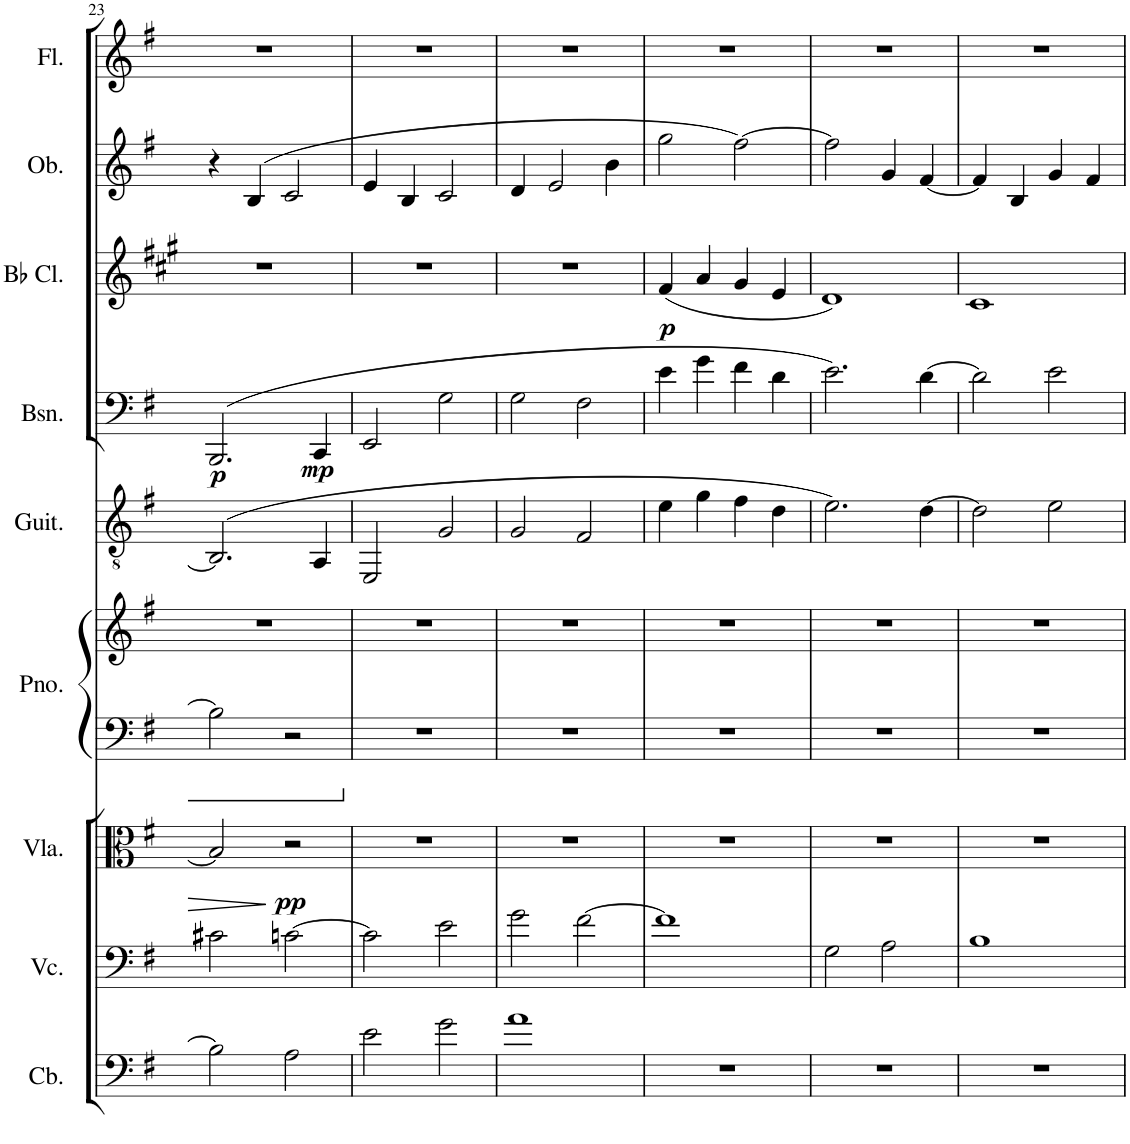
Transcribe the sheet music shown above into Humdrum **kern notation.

**kern	**kern	**kern	**dynam	**kern	**kern	**kern	**kern	**dynam	**kern	**dynam	**kern	**kern
*part9	*part8	*part7	*part7	*part6	*part6	*part5	*part4	*part4	*part3	*part3	*part2	*part1
*staff10	*staff9	*staff8	*staff8	*staff7	*staff6	*staff5	*staff4	*staff4	*staff3	*staff3	*staff2	*staff1
*I"Contrabass	*I"Violoncello	*I"Viola	*	*I"Piano	*	*I"Classical Guitar	*I"Bassoon	*	*I"Bb Clarinet	*	*I"Oboe	*I"Flute
*I'Cb.	*I'Vc.	*I'Vla.	*	*I'Pno.	*	*I'Guit.	*I'Bsn.	*	*I'Bb Cl.	*	*I'Ob.	*I'Fl.
!!LO:PB:g=z
*clefF4	*clefF4	*clefC3	*	*clefF4	*clefG2	*clefGv2	*clefF4	*	*clefG2	*	*clefG2	*clefG2
*Trd7c12	*	*	*	*	*	*	*	*	*Trd1c2	*	*	*
*k[f#]	*k[f#]	*k[f#]	*	*k[f#]	*k[f#]	*k[f#]	*k[f#]	*	*k[f#c#g#]	*	*k[f#]	*k[f#]
*M4/4	*M4/4	*M4/4	*	*M4/4	*M4/4	*M4/4	*M4/4	*	*M4/4	*	*M4/4	*M4/4
=23	=23	=23	=23	=23	=23	=23	=23	=23	=23	=23	=23	=23
!	!	!	!	!	!	!	!	!LO:DY:b	!	!	!	!
2B\]	2c#X\	2B/]	.	2B\]	1r	(>2.BB/]	(>2.BBB/	p	1r	.	4r	1r
.	.	.	.	.	.	.	.	.	.	.	(>4B/	.
!	!	!	!LO:DY:b	!	!	!	!	!	!	!	!	!
2A\	[2cn\	2r	pp	2r	.	.	.	.	.	.	2c/	.
!	!	!	!	!	!	!	!	!LO:DY:b	!	!	!	!
.	.	.	.	.	.	4AA/	4CC/	mp	.	.	.	.
=24	=24	=24	=24	=24	=24	=24	=24	=24	=24	=24	=24	=24
2e\	2c\]	1r	.	1r	1r	2EE/	2EE/	.	1r	.	4e/	1r
.	.	.	.	.	.	.	.	.	.	.	4B/	.
2g\	2e\	.	.	.	.	2G/	2G\	.	.	.	2c/	.
=25	=25	=25	=25	=25	=25	=25	=25	=25	=25	=25	=25	=25
1a	2g\	1r	.	1r	1r	2G/	2G\	.	1r	.	4d/	1r
.	.	.	.	.	.	.	.	.	.	.	2e/	.
.	[2f#\	.	.	.	.	2F#/	2F#\	.	.	.	.	.
.	.	.	.	.	.	.	.	.	.	.	4b\	.
=26	=26	=26	=26	=26	=26	=26	=26	=26	=26	=26	=26	=26
!	!	!	!	!	!	!	!	!	!	!LO:DY:b	!	!
1r	1f#]	1r	.	1r	1r	4e\	4e\	.	(<4f#/	p	2gg\	1r
.	.	.	.	.	.	4g\	4g\	.	4a/	.	.	.
.	.	.	.	.	.	4f#\	4f#\	.	4g#/	.	[2ff#\)	.
.	.	.	.	.	.	4d\	4d\	.	4e/	.	.	.
=27	=27	=27	=27	=27	=27	=27	=27	=27	=27	=27	=27	=27
1r	2G\	1r	.	1r	1r	2.e\)	2.e\)	.	1d)	.	2ff#\]	1r
.	2A\	.	.	.	.	.	.	.	.	.	4g/	.
.	.	.	.	.	.	[4d\	[4d\	.	.	.	[4f#/	.
=28	=28	=28	=28	=28	=28	=28	=28	=28	=28	=28	=28	=28
1r	1B	1r	.	1r	1r	2d\]	2d\]	.	1c#	.	4f#/]	1r
.	.	.	.	.	.	.	.	.	.	.	4B/	.
.	.	.	.	.	.	2e\	2e\	.	.	.	4g/	.
.	.	.	.	.	.	.	.	.	.	.	4f#/	.
=	=	=	=	=	=	=	=	=	=	=	=	=
*-	*-	*-	*-	*-	*-	*-	*-	*-	*-	*-	*-	*-
